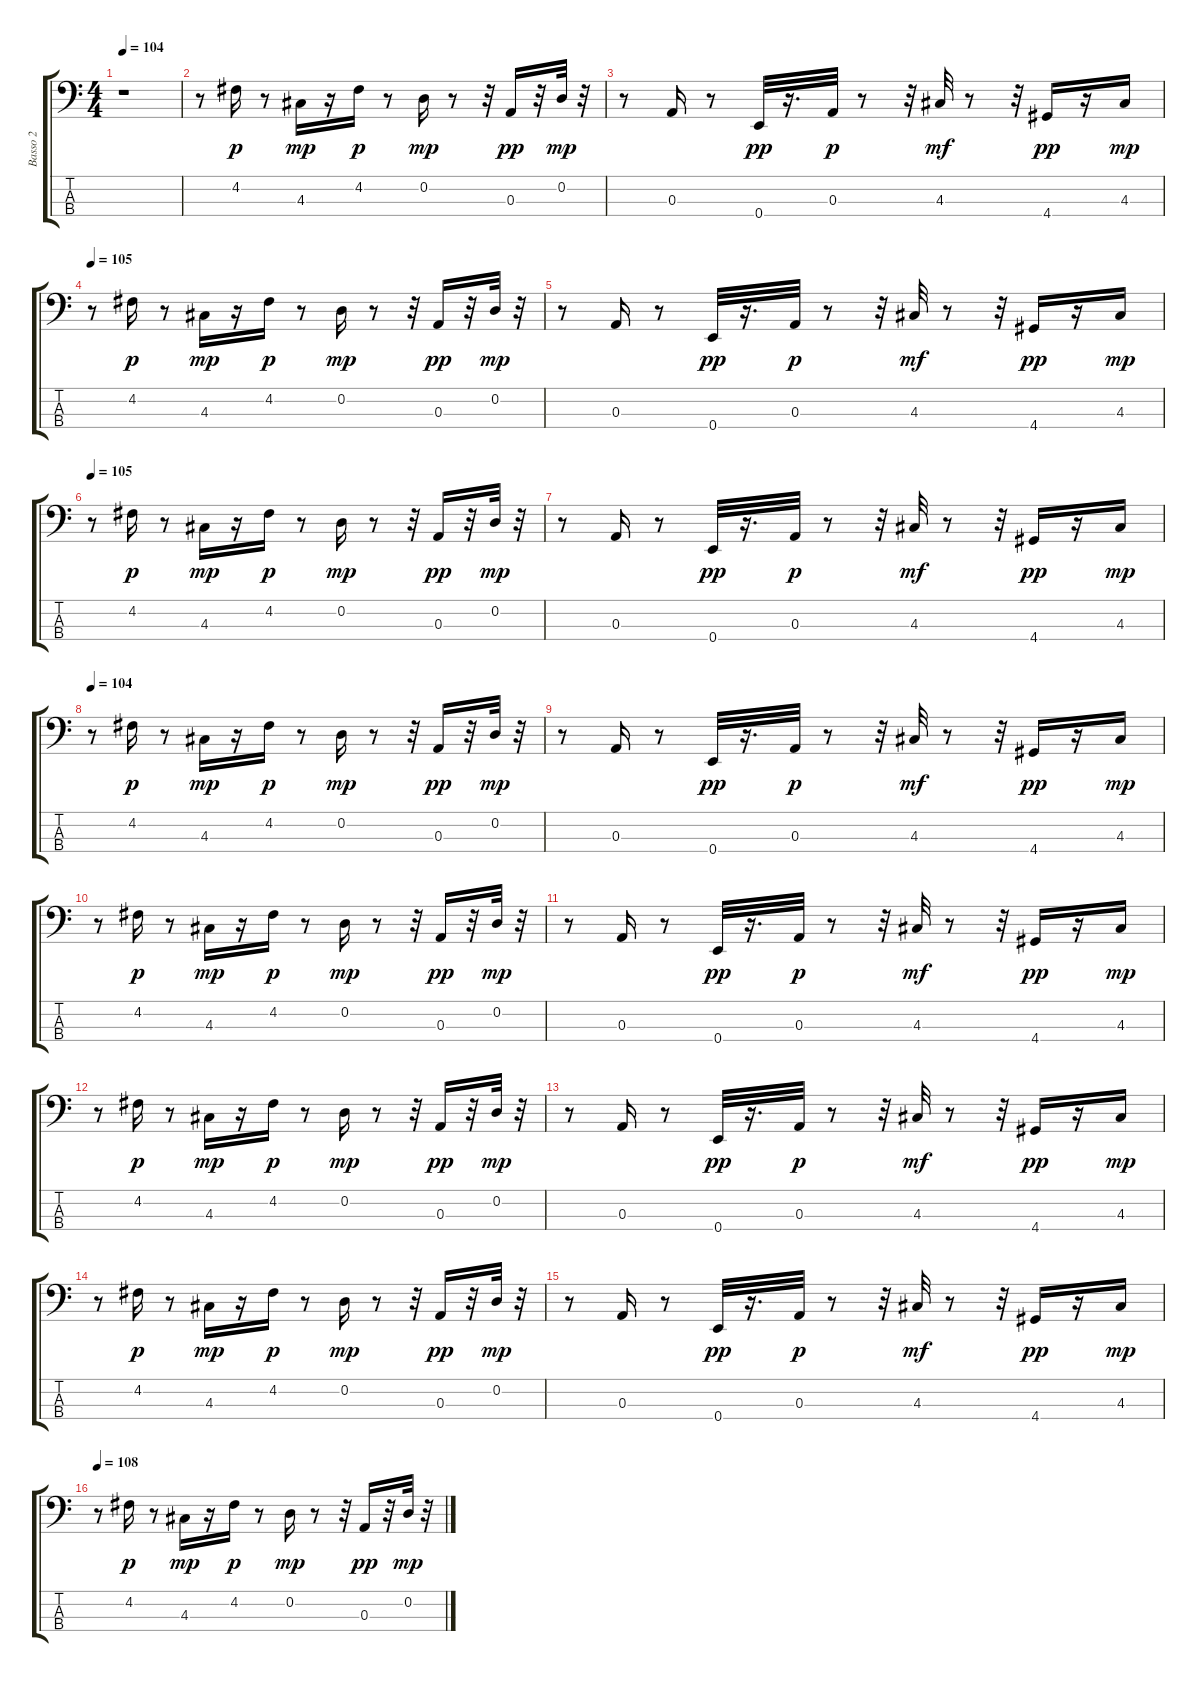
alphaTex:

\track ("Basso 2" "Basso 2") {instrument acousticguitarnylon}
\staff {score tabs}
\tuning (G2 D2 A1 E1) {hide}
\ts (4 4)
\tempo 104
\clef f4
\ks c
r.1{dy p instrument acousticguitarnylon} |
r.8 4.2.16 r.8 4.3.16{dy mp} r.16 4.2.16{dy p} r.8 0.2.16{dy mp} r.8 r.32 0.3.16{dy pp} r.32 0.2.32{dy mp} r.32 |
r.8 0.3.16 r.8 0.4.32{dy pp} r.16{d} 0.3.32{dy p} r.8 r.32 4.3.32{dy mf} r.8 r.32 4.4.16{dy pp} r.16 4.3.16{dy mp} |
\tempo 105
r.8 4.2.16{dy p} r.8 4.3.16{dy mp} r.16 4.2.16{dy p} r.8 0.2.16{dy mp} r.8 r.32 0.3.16{dy pp} r.32 0.2.32{dy mp} r.32 |
r.8 0.3.16 r.8 0.4.32{dy pp} r.16{d} 0.3.32{dy p} r.8 r.32 4.3.32{dy mf} r.8 r.32 4.4.16{dy pp} r.16 4.3.16{dy mp} |
\tempo 105
r.8 4.2.16{dy p} r.8 4.3.16{dy mp} r.16 4.2.16{dy p} r.8 0.2.16{dy mp} r.8 r.32 0.3.16{dy pp} r.32 0.2.32{dy mp} r.32 |
r.8 0.3.16 r.8 0.4.32{dy pp} r.16{d} 0.3.32{dy p} r.8 r.32 4.3.32{dy mf} r.8 r.32 4.4.16{dy pp} r.16 4.3.16{dy mp} |
\tempo 104
r.8 4.2.16{dy p} r.8 4.3.16{dy mp} r.16 4.2.16{dy p} r.8 0.2.16{dy mp} r.8 r.32 0.3.16{dy pp} r.32 0.2.32{dy mp} r.32 |
r.8 0.3.16 r.8 0.4.32{dy pp} r.16{d} 0.3.32{dy p} r.8 r.32 4.3.32{dy mf} r.8 r.32 4.4.16{dy pp} r.16 4.3.16{dy mp} |
r.8 4.2.16{dy p} r.8 4.3.16{dy mp} r.16 4.2.16{dy p} r.8 0.2.16{dy mp} r.8 r.32 0.3.16{dy pp} r.32 0.2.32{dy mp} r.32 |
r.8 0.3.16 r.8 0.4.32{dy pp} r.16{d} 0.3.32{dy p} r.8 r.32 4.3.32{dy mf} r.8 r.32 4.4.16{dy pp} r.16 4.3.16{dy mp} |
r.8 4.2.16{dy p} r.8 4.3.16{dy mp} r.16 4.2.16{dy p} r.8 0.2.16{dy mp} r.8 r.32 0.3.16{dy pp} r.32 0.2.32{dy mp} r.32 |
r.8 0.3.16 r.8 0.4.32{dy pp} r.16{d} 0.3.32{dy p} r.8 r.32 4.3.32{dy mf} r.8 r.32 4.4.16{dy pp} r.16 4.3.16{dy mp} |
r.8 4.2.16{dy p} r.8 4.3.16{dy mp} r.16 4.2.16{dy p} r.8 0.2.16{dy mp} r.8 r.32 0.3.16{dy pp} r.32 0.2.32{dy mp} r.32 |
r.8 0.3.16 r.8 0.4.32{dy pp} r.16{d} 0.3.32{dy p} r.8 r.32 4.3.32{dy mf} r.8 r.32 4.4.16{dy pp} r.16 4.3.16{dy mp} |
\tempo 108
r.8 4.2.16{dy p} r.8 4.3.16{dy mp} r.16 4.2.16{dy p} r.8 0.2.16{dy mp} r.8 r.32 0.3.16{dy pp} r.32 0.2.32{dy mp} r.32
